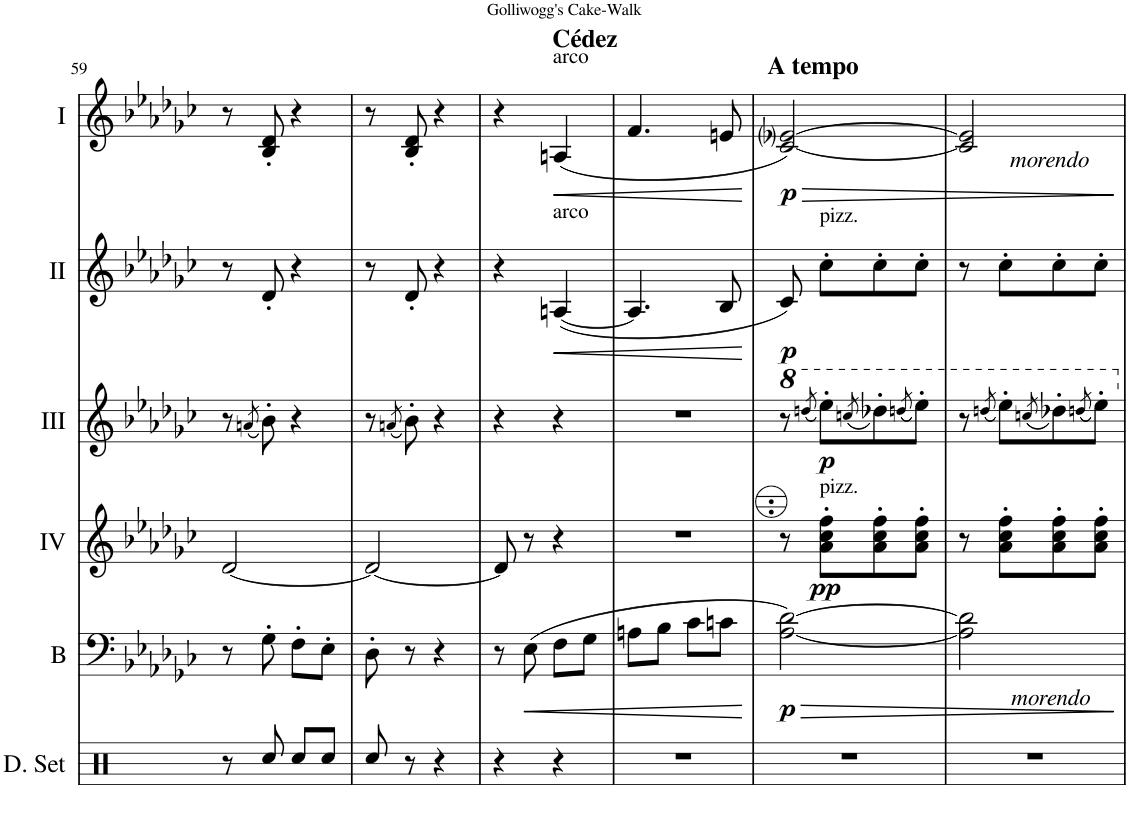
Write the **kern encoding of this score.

**kern	**kern	**dynam	**kern	**dynam	**kern	**dynam	**kern	**dynam	**kern	**dynam
*part6	*part5	*part5	*part4	*part4	*part3	*part3	*part2	*part2	*part1	*part1
*staff6	*staff5	*staff5	*staff4	*staff4	*staff3	*staff3	*staff2	*staff2	*staff1	*staff1
*I"Drumset	*I"Bass	*	*I"Acc. 4	*	*I"Acc. 3	*	*I"Acc. 2	*	*I"Acc. 1	*
*I'D. Set	*I'B	*	*	*	*	*	*	*	*	*
!!LO:PB:g=z
*clefX	*clefF4	*	*clefG2	*	*clefG2	*	*clefG2	*	*clefG2	*
*	*Trd7c12	*	*Trd7c12	*	*Trd7c12	*	*	*	*	*
*k[]	*k[b-e-a-d-g-c-]	*	*k[b-e-a-d-g-c-]	*	*k[b-e-a-d-g-c-]	*	*k[b-e-a-d-g-c-]	*	*k[b-e-a-d-g-c-]	*
*M2/4	*M2/4	*	*M2/4	*	*M2/4	*	*M2/4	*	*M2/4	*
=65	=65	=65	=65	=65	=65	=65	=65	=65	=65	=65
4r	4r	.	4r	.	4r	.	4r	.	4r	.
!	!	!	!	!	!	!	!	!	!LO:TX:a:B:t=Cédez	!
!	!	!	!	!	!	!	!LO:TX:a:t=arco	!	!	!
!	!	!	!	!	!	!	!	!LO:HP:b	!	!LO:HP:b
!	!	!	!	!	!	!	!	!LO:DY:n=1:b	!	!LO:DY:n=1:b
4r	4r	.	4r	.	4r	.	([4An/	< p	(4An/	< p
=66	=66	=66	=66	=66	=66	=66	=66	=66	=66	=66
!	!	!LO:DY:b	!	!	!	!	!	!	!	!
2r	[2d-\	p	2r	.	2r	.	2A/]	.	4.f/	.
.	.	.	.	.	.	.	.	.	8en/	.
.	.	.	.	.	.	.	.	[	.	[
=67	=67	=67	=67	=67	=67	=67	=67	=67	=67	=67
!	!	!LO:HP:b	!	!	!	!	!	!	!	!
*	*	*	*	*	*8va	*	*	*	*	*
!	!	!	!	!	!	!	!	!	!LO:TX:a:B:t=A tempo	!
!	!	!	!	!	!	!	!	!	!	!LO:HP:b
2r	[2G-\ 2d-\_	>	8r	.	8r	.	8B-/)	.	[2B-/ [2e-i/)	>
.	.	.	.	.	(8qdddn/	.	.	.	.	.
!	!	!	!	!	!	!	!LO:TX:a:t=pizz.	!	!	!
!	!	!	!	!	!	!LO:DY:b	!	!LO:DY:b	!	!
.	.	.	8b-\' 8dd-\' 8gg-\'	.	8eee-'\L)	p	8b-'\L	pp	.	.
.	.	.	.	.	(8qcccn/	.	.	.	.	.
.	.	.	8b-\' 8dd-\' 8gg-\'L	.	8ddd-X'\)	.	8b-'\	.	.	.
.	.	.	.	.	(8qdddn/	.	.	.	.	.
.	.	.	8b-\' 8dd-\' 8gg-\'J	.	8eee-'\J)	.	8b-'\J	.	.	.
=68	=68	=68	=68	=68	=68	=68	=68	=68	=68	=68
!	!	!	!	!	!	!	!	!	!LO:TX:b:i:t=morendo	!
!	!LO:TX:b:i:t=morendo	!	!	!	!	!	!	!	!	!
2r	2G-\] 2d-\]	.	8r	.	8r	.	8r	.	2B-/] 2e-/]	.
.	.	.	.	.	(8qdddn/	.	.	.	.	.
.	.	.	8b-\' 8dd-\' 8gg-\'	.	8eee-'\L)	.	8b-'\L	.	.	.
.	.	.	.	.	(8qcccn/	.	.	.	.	.
.	.	.	8b-\' 8dd-\' 8gg-\'L	.	8ddd-X'\)	.	8b-'\	.	.	.
.	.	.	.	.	(8qdddn/	.	.	.	.	.
.	.	.	8b-\' 8dd-\' 8gg-\'J	.	8eee-'\J)	.	8b-'\J	.	.	.
.	.	]	.	.	.	.	.	.	.	]
=69	=69	=69	=69	=69	=69	=69	=69	=69	=69	=69
*	*	*	*	*	*X8va	*	*	*	*	*
4r	4r	.	4r	.	4r	.	4r	.	4r	.
!	!	!	!	!	!	!	!	!	!LO:TX:a:B:t=Cédez	!
!	!	!	!	!	!	!	!LO:TX:a:t=arco	!	!	!
!	!	!	!	!	!LO:TX:a:t=arco	!	!	!	!	!
!	!	!	!LO:TX:a:t=arco	!	!	!	!	!	!	!
!	!	!	!	!LO:HP:b	!	!LO:HP:b	!	!LO:HP:b	!	!LO:HP:b
!	!	!	!	!LO:DY:n=1:b	!	!LO:DY:n=1:b	!	!LO:DY:n=1:b	!	!LO:DY:n=1:b
4r	4r	.	(4an/	< mf	(4an/	< mf	(4an/	< mf	(4an/	< mf
=70	=70	=70	=70	=70	=70	=70	=70	=70	=70	=70
2r	2r	.	8ff\	.	8ff\	.	8ff\	.	8ff\	.
!	!	!	!	!LO:DY:n=1:b	!	!LO:DY:n=1:b	!	!LO:DY:n=1:b	!	!LO:DY:n=1:b
.	.	.	4aa-i^\	[ f	4aa-i^\	[ f	4aa-i^\	[ f	4aa-i^\	[ f
.	.	.	8gg-\)	.	8gg-\)	.	8gg-\)	.	8gg-\)	.
!!LO:LB:g=z
=71	=71	=71	=71	=71	=71	=71	=71	=71	=71	=71
!	!	!	!	!	!	!	!	!	!LO:TX:a:B:t=A tempo	!
!	!	!LO:DY:b	!	!	!	!	!	!	!	!
2r	2d-\	f	8r	.	8r	.	(<8b-/L	.	(16ee-\KL	.
.	.	.	.	.	.	.	.	.	8gg-\)	.
.	.	.	4.a-\ 4.cc-\	.	(8ff\	.	8a-/J	.	.	.
.	.	.	.	.	.	.	.	.	16ff\Jk	.
.	.	.	.	.	8ee-\L	.	8g-/L	.	4dd-\	.
.	.	.	.	.	8dd-\J	.	8f/J	.	.	.
=72	=72	=72	=72	=72	=72	=72	=72	=72	=72	=72
2r	2r	.	(8g-/L	.	4cc-\)	.	8e-/L	.	(16a-\KL	.
.	.	.	.	.	.	.	.	.	8cc-\)	.
.	.	.	8f/J	.	.	.	8d-/J	.	.	.
.	.	.	.	.	.	.	.	.	16b-\Jk	.
.	.	.	8e-/L	.	4r	.	8c-/L	.	[<4d-/	.
!	!	!	!	!LO:HP:b	!	!	!	!LO:HP:b	!	!
.	.	.	[8d-/J	>	.	.	[8B-/J	>	.	.
=73	=73	=73	=73	=73	=73	=73	=73	=73	=73	=73
!	!	!LO:DY:b	!	!	!	!	!	!	!	!LO:HP:b
*	*	*	*	*	*	*	*	*	*^	*
4r	2G-\	p	8d-/])	.	4r	.	8B-/])	.	2d-/]	4r	>
!	!	!	!	!LO:DY:n=1:b	!	!	!	!	!	!	!
.	.	.	4d-/	] p	.	.	8r	]	.	.	.
!	!	!	!	!	!	!	!	!	!	!LO:TX:a:B:t=Cédez	!
!	!	!	!	!	!	!	!	!LO:DY:b	!	!	!LO:DY:n=1:b
4r	.	.	.	.	4r	.	(<[4An/	p	.	4An\	] p
.	.	.	[8d-/	.	.	.	.	.	.	.	.
*	*	*	*	*	*	*	*	*	*v	*v	*
=74	=74	=74	=74	=74	=74	=74	=74	=74	=74	=74
2r	2Gn\	.	8d-/]	.	2r	.	4A/]	.	4.f/	.
.	.	.	4.d-/	.	.	.	.	.	.	.
.	.	.	.	.	.	.	4B-/	.	.	.
.	.	.	.	.	.	.	.	.	8en/	.
=75	=75	=75	=75	=75	=75	=75	=75	=75	=75	=75
*	*	*	*	*	*8va	*	*	*	*	*
!	!	!	!	!	!	!	!	!	!LO:TX:a:B:t=A tempo	!
!	!	!LO:DY:b	!	!	!	!	!	!	!	!LO:DY:b
2r	2A-\ 2d-\	pp	8r	.	8r	.	8c-/L)	.	2c-/ 2e-i/	pp
.	.	.	.	.	(8qdddn/	.	.	.	.	.
!	!	!	!	!	!	!	!LO:TX:a:t=pizz.	!	!	!
!	!	!	!	!	!LO:TX:a:t=pizz.	!	!	!	!	!
!	!	!	!LO:TX:a:t=pizz.	!	!	!	!	!	!	!
!	!	!	!	!LO:DY:b	!	!LO:DY:b	!	!	!	!
.	.	.	8a-\' 8cc-\' 8gg-\'	pp	8eee-'\L)	p	8g-/' 8cc-/'	.	.	.
.	.	.	.	.	(8qcccn/	.	.	.	.	.
.	.	.	8a-\' 8cc-\' 8ff\'L	.	8ddd-X'\)	.	8f/' 8cc-/'	.	.	.
.	.	.	.	.	(8qdddn/	.	.	.	.	.
.	.	.	8a-\' 8cc-\' 8ee-\'J	.	8eee-'\J)	.	8e-/' 8cc-/'J	.	.	.
=76	=76	=76	=76	=76	=76	=76	=76	=76	=76	=76
*	*	*	*	*	*X8va	*	*	*	*	*
4r	8r	.	4r	.	4r	.	4r	.	4r	.
!	!	!LO:DY:b	!	!	!	!	!	!	!	!
.	8g-\	p	.	.	.	.	.	.	.	.
!	!	!	!	!	!	!	!	!	!LO:TX:a:B:t=Cédez	!
!	!	!	!	!	!	!	!LO:TX:a:t=arco	!	!	!
!	!	!	!	!	!	!	!	!LO:HP:b	!	!LO:HP:b
!	!	!	!	!	!	!	!	!LO:DY:n=1:b	!	!LO:DY:n=1:b
4r	8f\L	.	4r	.	4r	.	[4An/	< p	4An/	< p
.	[8e-\J	.	.	.	.	.	.	.	.	.
=77	=77	=77	=77	=77	=77	=77	=77	=77	=77	=77
2r	4e-\]	.	2r	.	2r	.	2A/]	.	4.f/	.
.	4cn\	.	.	.	.	.	.	.	.	.
.	.	.	.	.	.	.	.	.	8en/	.
.	.	.	.	.	.	.	.	[	.	[
=	=	=	=	=	=	=	=	=	=	=
*-	*-	*-	*-	*-	*-	*-	*-	*-	*-	*-
